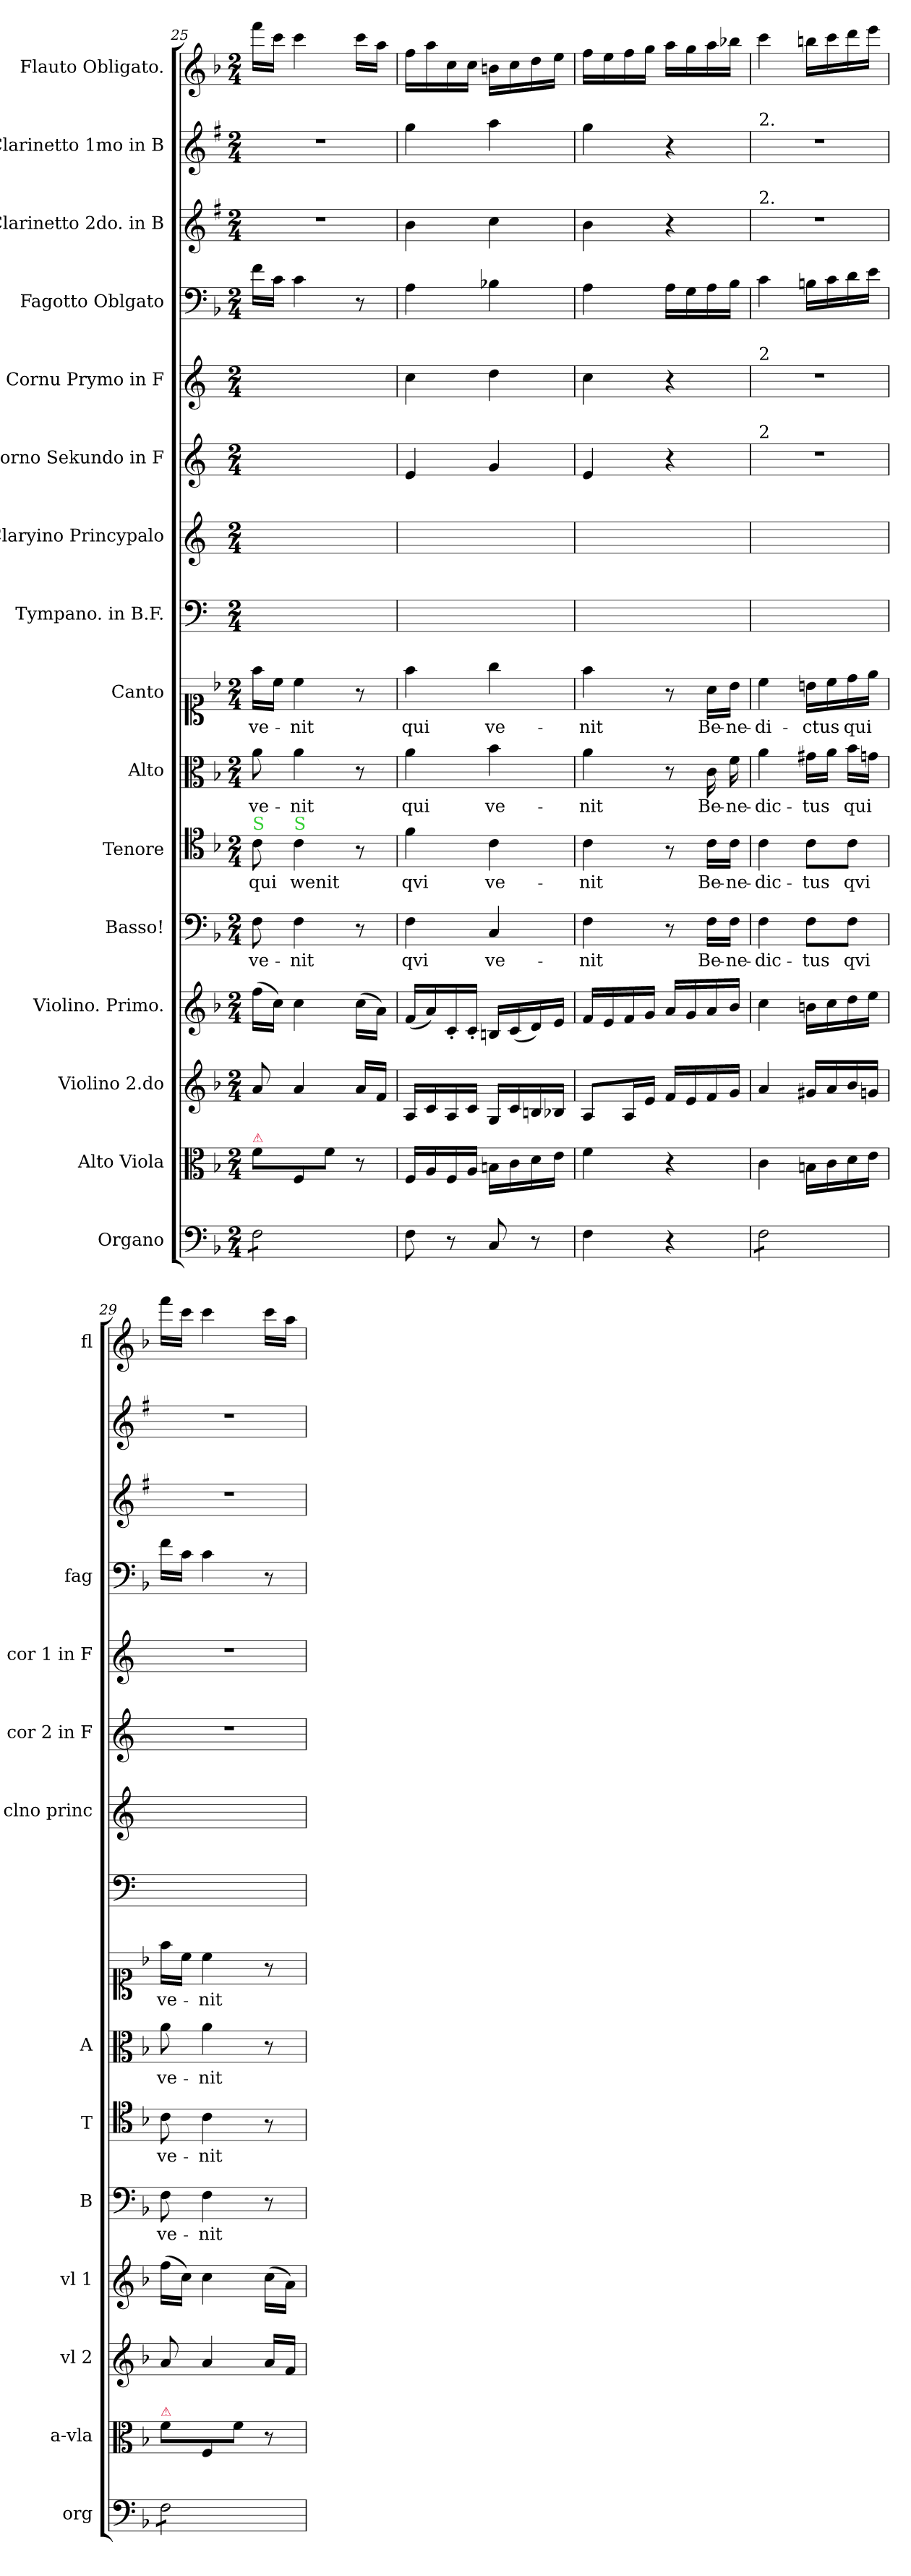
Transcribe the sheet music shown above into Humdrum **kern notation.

**kern	**kern	**kern	**kern	**kern	**text	**kern	**text	**kern	**text	**kern	**text	**kern	**kern	**kern	**dynam	**kern	**kern	**kern	**kern	**kern
*part16	*part15	*part14	*part13	*part12	*part12	*part11	*part11	*part10	*part10	*part9	*part9	*part8	*part7	*part6	*part6	*part5	*part4	*part3	*part2	*part1
*staff16	*staff15	*staff14	*staff13	*staff12	*staff12	*staff11	*staff11	*staff10	*staff10	*staff9	*staff9	*staff8	*staff7	*staff6	*staff6	*staff5	*staff4	*staff3	*staff2	*staff1
*I"Organo	*I"Alto Viola	*I"Violino 2.do	*I"Violino. Primo.	*I"Basso!	*	*I"Tenore	*	*I"Alto	*	*I"Canto	*	*I"Tympano. in B.F.	*I"Claryino Princypalo	*I"Corno Sekundo in F	*	*I"Cornu Prymo in F	*I"Fagotto Oblgato	*I"Clarinetto 2do. in B	*I"Clarinetto 1mo in B	*I"Flauto Obligato.
*I'org	*I'a-vla	*I'vl 2	*I'vl 1	*I'B	*	*I'T	*	*I'A	*	*	*	*	*I'clno princ	*I'cor 2 in F	*	*I'cor 1 in F	*I'fag	*	*	*I'fl
*clefF4	*clefC3	*clefG2	*clefG2	*clefF4	*	*clefC4	*	*clefC3	*	*clefC1	*	*clefF4	*clefG2	*clefG2	*	*clefG2	*clefF4	*clefG2	*clefG2	*clefG2
*	*	*	*	*	*	*	*	*	*	*	*	*	*ITrd1c2	*ITrd4c7	*	*ITrd4c7	*	*ITrd1c2	*ITrd1c2	*
*k[b-]	*k[b-]	*k[b-]	*k[b-]	*k[b-]	*	*k[b-]	*	*k[b-]	*	*k[b-]	*	*k[]	*k[b-e-]	*k[b-]	*	*k[b-]	*k[b-]	*k[b-]	*k[b-]	*k[b-]
*F:	*F:	*F:	*F:	*F:	*	*	*	*F:	*	*F:	*	*	*	*	*	*	*F:	*	*	*F:
*M2/4	*M2/4	*M2/4	*M2/4	*M2/4	*	*M2/4	*	*M2/4	*	*M2/4	*	*M2/4	*M2/4	*M2/4	*	*M2/4	*M2/4	*M2/4	*M2/4	*M2/4
=25	=25	=25	=25	=25	=25	=25	=25	=25	=25	=25	=25	=25	=25	=25	=25	=25	=25	=25	=25	=25
!	!	!	!	!	!	!LO:TX:a:color=limegreen:t=S	!	!	!	!	!	!	!	!	!	!	!	!	!	!
!	!LO:TX:a:color=crimson:t=⚠	!	!	!	!	!	!	!	!	!	!	!	!	!	!	!	!	!	!	!
!	!	!	!	!	!	!	!	!	!LO:LY:color=grey	!	!	!	!	!	!	!	!	!	!	!
*tremolo	*	*	*	*	*	*	*	*	*	*	*	*	*	*	*	*	*	*	*	*
8F\L	8f\L	8a/	(16ff\LL	8F\	ve-	8c\	qui	8a\	ve-	16ff\LL	ve-	2ryy	2ryy	2ryy	.	2ryy	16f\LL	2r	2r	16fff\LL
.	.	.	16cc\JJ)	.	.	.	.	.	.	16cc\JJ	.	.	.	.	.	.	16c\JJ	.	.	16ccc\JJ
!	!	!	!	!	!	!LO:TX:a:color=limegreen:t=S	!	!	!	!	!	!	!	!	!	!	!	!	!	!
!	!	!	!	!	!	!	!	!	!LO:LY:color=grey	!	!	!	!	!	!	!	!	!	!	!
8F\	8F/	4a/	4cc\	4F\	-nit	4c\	wenit	4a\	-nit	4cc\	-nit	.	.	.	.	.	4c\	.	.	4ccc\
8F\	8f\J	.	.	.	.	.	.	.	.	.	.	.	.	.	.	.	.	.	.	.
8F\J	8r	16a/LL	(16cc\LL	8r	.	8r	.	8r	.	8r	.	.	.	.	.	.	8r	.	.	16ccc\LL
*Xtremolo	*	*	*	*	*	*	*	*	*	*	*	*	*	*	*	*	*	*	*	*
.	.	16f/JJ	16a\JJ)	.	.	.	.	.	.	.	.	.	.	.	.	.	.	.	.	16aa\JJ
=26	=26	=26	=26	=26	=26	=26	=26	=26	=26	=26	=26	=26	=26	=26	=26	=26	=26	=26	=26	=26
!	!	!	!	!	!	!	!	!	!LO:LY:color=grey	!	!	!	!	!	!	!	!	!	!	!
8F\	16F/LL	16A/LL	(16f/LL	4F\	qvi	4f\	qvi	4a\	qui	4ff\	qui	2ryy	2ryy	4A/	pia	4f\	4A\	4a\	4ff\	16ff\LL
.	16A/	16c/	16a/)	.	.	.	.	.	.	.	.	.	.	.	.	.	.	.	.	16aa\
8r	16F/	16A/	16c'/	.	.	.	.	.	.	.	.	.	.	.	.	.	.	.	.	16cc\
.	16A/JJ	16c/JJ	16c'/JJ	.	.	.	.	.	.	.	.	.	.	.	.	.	.	.	.	16cc\JJ
!	!	!	!	!	!	!	!	!	!LO:LY:color=grey	!	!	!	!	!	!	!	!	!	!	!
8C/	16Bn\LL	16G/LL	16Bn/LL	4C/	ve-	4c\	ve-	4b-\	ve-	4gg\	ve-	.	.	4c/	.	4g\	4B-X\	4b-\	4gg\	16bn\LL
.	16c\	16c/	(16c/	.	.	.	.	.	.	.	.	.	.	.	.	.	.	.	.	16cc\
8r	16d\	16Bn/	16d/)	.	.	.	.	.	.	.	.	.	.	.	.	.	.	.	.	16dd\
.	16e\JJ	16B-X/JJ	16e/JJ	.	.	.	.	.	.	.	.	.	.	.	.	.	.	.	.	16ee\JJ
=27	=27	=27	=27	=27	=27	=27	=27	=27	=27	=27	=27	=27	=27	=27	=27	=27	=27	=27	=27	=27
!	!	!	!	!	!	!	!	!	!LO:LY:color=grey	!	!	!	!	!	!	!	!	!	!	!
4F\	4f\	8A/L	16f/LL	4F\	-nit	4c\	-nit	4a\	-nit	4ff\	-nit	2ryy	2ryy	4A/	.	4f\	4A\	4a\	4ff\	16ff\LL
.	.	.	16e/	.	.	.	.	.	.	.	.	.	.	.	.	.	.	.	.	16ee\
.	.	16A/L	16f/	.	.	.	.	.	.	.	.	.	.	.	.	.	.	.	.	16ff\
.	.	16e/JJ	16g/JJ	.	.	.	.	.	.	.	.	.	.	.	.	.	.	.	.	16gg\JJ
4r	4r	16f/LL	16a/LL	8r	.	8r	.	8r	.	8r	.	.	.	4r	.	4r	16A\LL	4r	4r	16aa\LL
.	.	16e/	16g/	.	.	.	.	.	.	.	.	.	.	.	.	.	16G\	.	.	16gg\
!	!	!	!	!	!	!	!	!	!LO:LY:color=grey	!	!	!	!	!	!	!	!	!	!	!
.	.	16f/	16a/	16F\LL	Be-	16c\LL	Be-	16c\	Be-	16a\LL	Be-	.	.	.	.	.	16A\	.	.	16aa\
!	!	!	!	!	!	!	!	!	!LO:LY:color=grey	!	!	!	!	!	!	!	!	!	!	!
.	.	16g/JJ	16b-/JJ	16F\JJ	-ne-	16c\JJ	-ne-	16f\	-ne-	16b-\JJ	-ne-	.	.	.	.	.	16B-\JJ	.	.	16bb-X\JJ
=28	=28	=28	=28	=28	=28	=28	=28	=28	=28	=28	=28	=28	=28	=28	=28	=28	=28	=28	=28	=28
!	!	!	!	!	!	!	!	!	!	!	!	!	!	!	!	!	!	!	!LO:TX:a:t=2.	!
!	!	!	!	!	!	!	!	!	!	!	!	!	!	!	!	!	!	!LO:TX:a:t=2.	!	!
!	!	!	!	!	!	!	!	!	!	!	!	!	!	!	!	!LO:TX:a:t=2	!	!	!	!
!	!	!	!	!	!	!	!	!	!	!	!	!	!	!LO:TX:a:t=2	!	!	!	!	!	!
!	!	!	!	!	!	!	!	!	!LO:LY:color=grey	!	!	!	!	!	!	!	!	!	!	!
*tremolo	*	*	*	*	*	*	*	*	*	*	*	*	*	*	*	*	*	*	*	*
8F\L	4c\	4a/	4cc\	4F\	-dic-	4c\	-dic-	4a\	-dic-	4cc\	-di-	2ryy	2ryy	2r	.	2r	4c\	2r	2r	4ccc\
8F\	.	.	.	.	.	.	.	.	.	.	.	.	.	.	.	.	.	.	.	.
!	!	!	!	!	!	!	!	!	!LO:LY:color=grey	!	!	!	!	!	!	!	!	!	!	!
8F\	16Bn\LL	16g#X/LL	16bn\LL	8F\L	-tus	8c\L	-tus	16g#X\LL	-tus	16bn\LL	-ctus	.	.	.	.	.	16Bn\LL	.	.	16bbn\LL
.	16c\	16a/	16cc\	.	.	.	.	16a\JJ	.	16cc\	.	.	.	.	.	.	16c\	.	.	16ccc\
!	!	!	!	!	!	!	!	!	!LO:LY:color=grey	!	!	!	!	!	!	!	!	!	!	!
8F\J	16d\	16b-/	16dd\	8F\J	qvi	8c\J	qvi	16b-\LL	qui	16dd\	qui	.	.	.	.	.	16d\	.	.	16ddd\
.	16e\JJ	16gn/JJ	16ee\JJ	.	.	.	.	16gn\JJ	.	16ee\JJ	.	.	.	.	.	.	16e\JJ	.	.	16eee\JJ
=29	=29	=29	=29	=29	=29	=29	=29	=29	=29	=29	=29	=29	=29	=29	=29	=29	=29	=29	=29	=29
!	!LO:TX:a:color=crimson:t=⚠	!	!	!	!	!	!	!	!	!	!	!	!	!	!	!	!	!	!	!
!	!	!	!	!	!	!	!	!	!LO:LY:color=grey	!	!	!	!	!	!	!	!	!	!	!
8F\L	8f\L	8a/	(16ff\LL	8F\	ve-	8c\	ve-	8a\	ve-	16ff\LL	ve-	2ryy	2ryy	2r	.	2r	16f\LL	2r	2r	16fff\LL
.	.	.	16cc\JJ)	.	.	.	.	.	.	16cc\JJ	.	.	.	.	.	.	16c\JJ	.	.	16ccc\JJ
!	!	!	!	!	!	!	!	!	!LO:LY:color=grey	!	!	!	!	!	!	!	!	!	!	!
8F\	8F/	4a/	4cc\	4F\	-nit	4c\	-nit	4a\	-nit	4cc\	-nit	.	.	.	.	.	4c\	.	.	4ccc\
8F\	8f\J	.	.	.	.	.	.	.	.	.	.	.	.	.	.	.	.	.	.	.
8F\J	8r	16a/LL	(16cc\LL	8r	.	8r	.	8r	.	8r	.	.	.	.	.	.	8r	.	.	16ccc\LL
*Xtremolo	*	*	*	*	*	*	*	*	*	*	*	*	*	*	*	*	*	*	*	*
.	.	16f/JJ	16a\JJ)	.	.	.	.	.	.	.	.	.	.	.	.	.	.	.	.	16aa\JJ
=	=	=	=	=	=	=	=	=	=	=	=	=	=	=	=	=	=	=	=	=
*-	*-	*-	*-	*-	*-	*-	*-	*-	*-	*-	*-	*-	*-	*-	*-	*-	*-	*-	*-	*-
